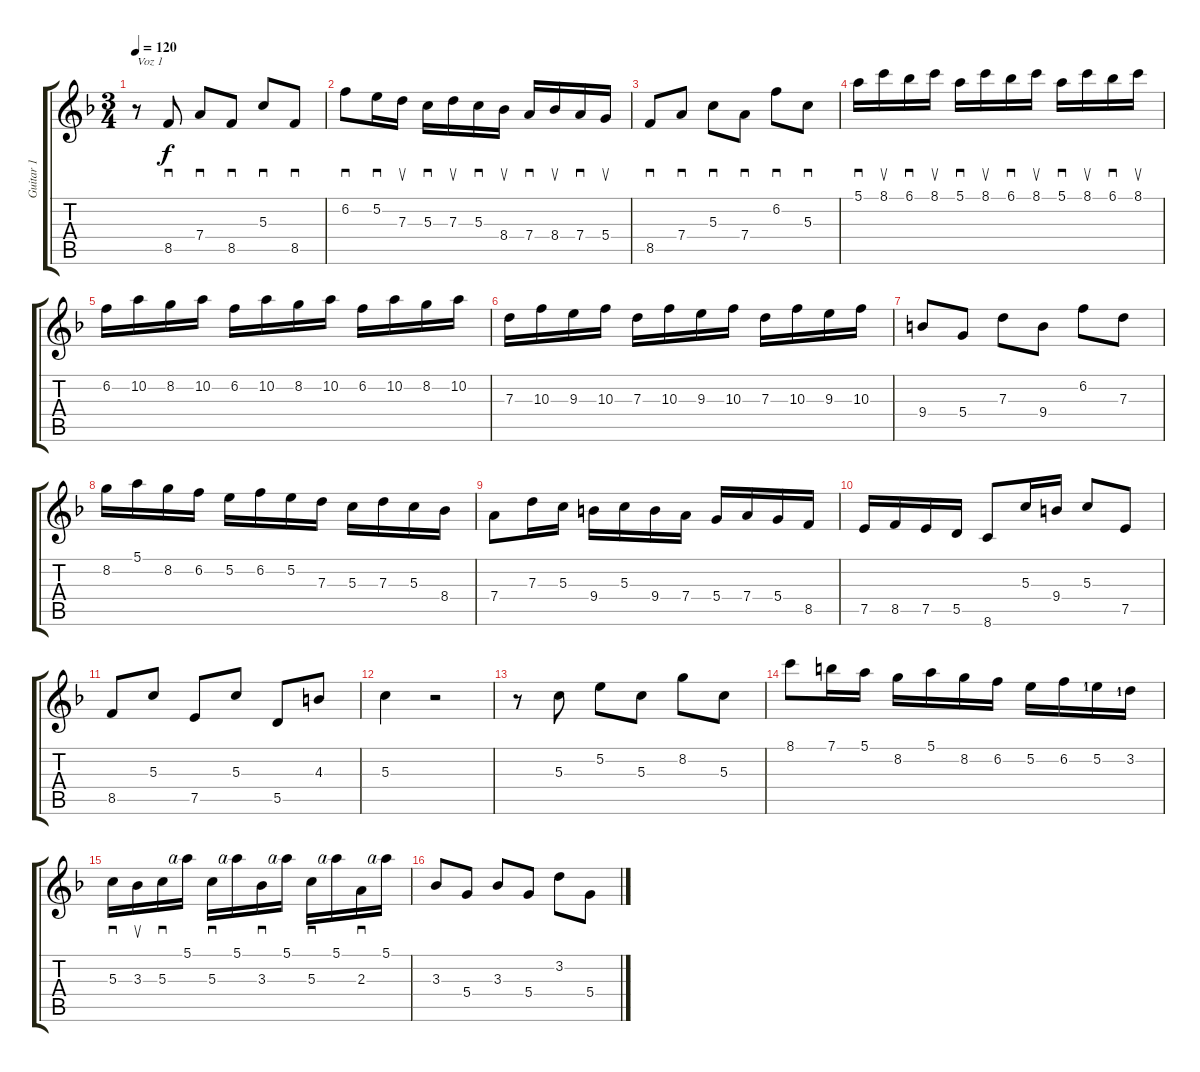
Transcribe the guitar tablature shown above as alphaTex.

\track ("Guitar 1" "Guitar 1") {instrument acousticguitarsteel}
\staff {score tabs}
\tuning (E4 B3 G3 D3 A2 E2) {hide}
\ts (3 4)
\tempo 120
\clef g2
\ks f
r.8{txt "Voz 1" dy f instrument acousticguitarsteel} 8.5.8{sd} 7.4.8{sd} 8.5.8{sd} 5.3.8{sd} 8.5.8{sd} |
6.2.8{sd} 5.2.16{sd} 7.3.16{su} 5.3.16{sd} 7.3.16{su} 5.3.16{sd} 8.4.16{su} 7.4.16{sd} 8.4.16{su} 7.4.16{sd} 5.4.16{su} |
8.5.8{sd} 7.4.8{sd} 5.3.8{sd} 7.4.8{sd} 6.2.8{sd} 5.3.8{sd} |
5.1.16{sd} 8.1.16{su} 6.1.16{sd} 8.1.16{su} 5.1.16{sd} 8.1.16{su} 6.1.16{sd} 8.1.16{su} 5.1.16{sd} 8.1.16{su} 6.1.16{sd} 8.1.16{su} |
6.2.16 10.2.16 8.2.16 10.2.16 6.2.16 10.2.16 8.2.16 10.2.16 6.2.16 10.2.16 8.2.16 10.2.16 |
7.3.16 10.3.16 9.3.16 10.3.16 7.3.16 10.3.16 9.3.16 10.3.16 7.3.16 10.3.16 9.3.16 10.3.16 |
9.4.8 5.4.8 7.3.8 9.4.8 6.2.8 7.3.8 |
8.2.16 5.1.16 8.2.16 6.2.16 5.2.16 6.2.16 5.2.16 7.3.16 5.3.16 7.3.16 5.3.16 8.4.16 |
7.4.8 7.3.16 5.3.16 9.4.16 5.3.16 9.4.16 7.4.16 5.4.16 7.4.16 5.4.16 8.5.16 |
7.5.16 8.5.16 7.5.16 5.5.16 8.6.8 5.3.16 9.4.16 5.3.8 7.5.8 |
8.5.8 5.3.8 7.5.8 5.3.8 5.5.8 4.3.8 |
5.3.4 r.2 |
r.8 5.3.8 5.2.8 5.3.8 8.2.8 5.3.8 |
8.1.8 7.1.16 5.1.16 8.2.16 5.1.16 8.2.16 6.2.16 5.2.16 6.2.16 5.2{lf 2}.16 3.2{lf 2}.16 |
5.3.16{sd} 3.3.16{su} 5.3.16{sd} 5.1{rf 4}.16 5.3.16{sd} 5.1{rf 4}.16 3.3.16{sd} 5.1{rf 4}.16 5.3.16{sd} 5.1{rf 4}.16 2.3.16{sd} 5.1{rf 4}.16 |
3.3.8 5.4.8 3.3.8 5.4.8 3.2.8 5.4.8
